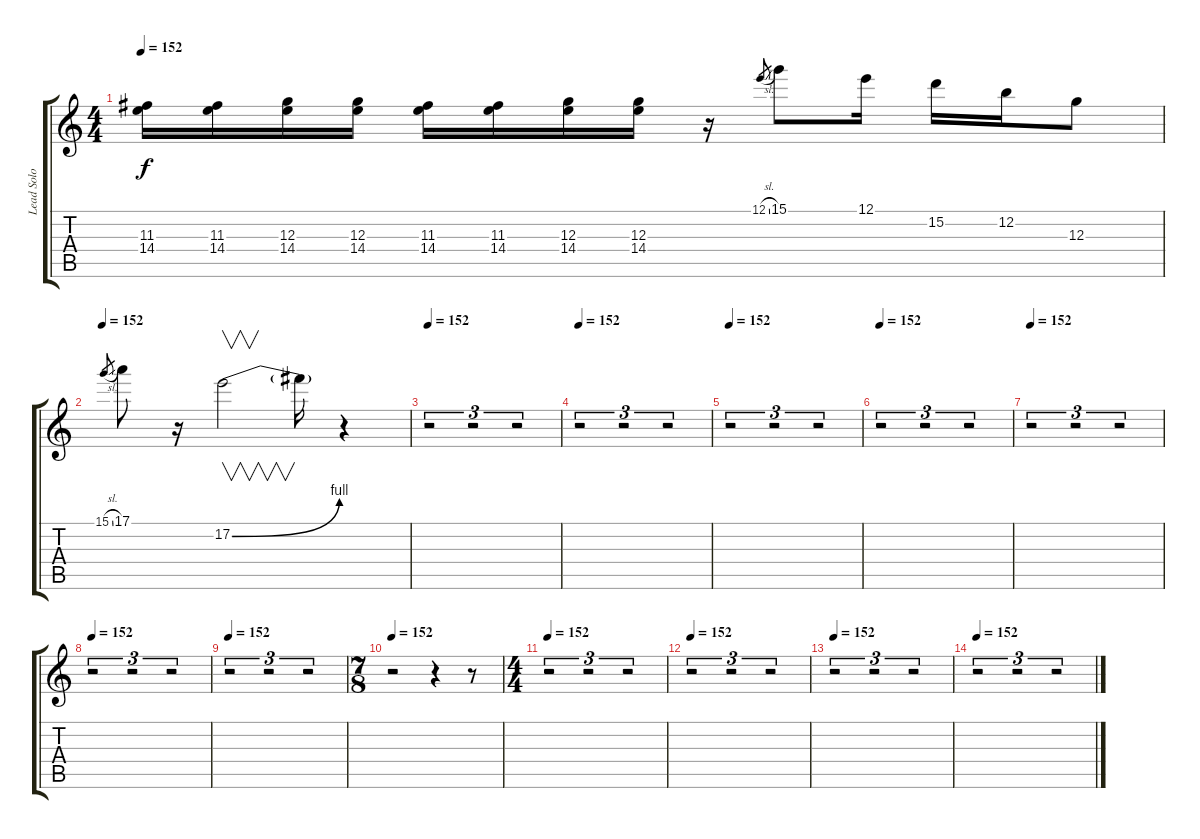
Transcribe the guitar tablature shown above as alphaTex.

\track ("Lead Solo" "Lead Solo") {instrument overdrivenguitar}
\staff {score tabs}
\tuning (E4 B3 G3 D3 A2 E2) {hide}
\ts (4 4)
\tempo 152
\clef g2
\ks c
(11.3 14.4).16{dy f} (11.3 14.4).16 (12.3 14.4).16 (12.3 14.4).16 (11.3 14.4).16 (11.3 14.4).16 (12.3 14.4).16 (12.3 14.4).16 r.16 12.1{sl}.8{gr} 15.1.8 12.1.16 15.2.16 12.2.16 12.3.8 |
\tempo 152
15.1{sl}.8{gr} 17.1.8 r.16 17.2{be (bend 0 0 60 4)}.2{v} 17.2{t}.16 r.4 |
\tempo 152
r.2{tu (3 2)} r.2{tu (3 2)} r.2{tu (3 2)} |
\tempo 152
r.2{tu (3 2)} r.2{tu (3 2)} r.2{tu (3 2)} |
\tempo 152
r.2{tu (3 2)} r.2{tu (3 2)} r.2{tu (3 2)} |
\tempo 152
r.2{tu (3 2)} r.2{tu (3 2)} r.2{tu (3 2)} |
\tempo 152
r.2{tu (3 2)} r.2{tu (3 2)} r.2{tu (3 2)} |
\tempo 152
r.2{tu (3 2)} r.2{tu (3 2)} r.2{tu (3 2)} |
\tempo 152
r.2{tu (3 2)} r.2{tu (3 2)} r.2{tu (3 2)} |
\ts (7 8)
\tempo 152
r.2 r.4 r.8 |
\ts (4 4)
\tempo 152
r.2{tu (3 2)} r.2{tu (3 2)} r.2{tu (3 2)} |
\tempo 152
r.2{tu (3 2)} r.2{tu (3 2)} r.2{tu (3 2)} |
\tempo 152
r.2{tu (3 2)} r.2{tu (3 2)} r.2{tu (3 2)} |
\tempo 152
r.2{tu (3 2)} r.2{tu (3 2)} r.2{tu (3 2)}
